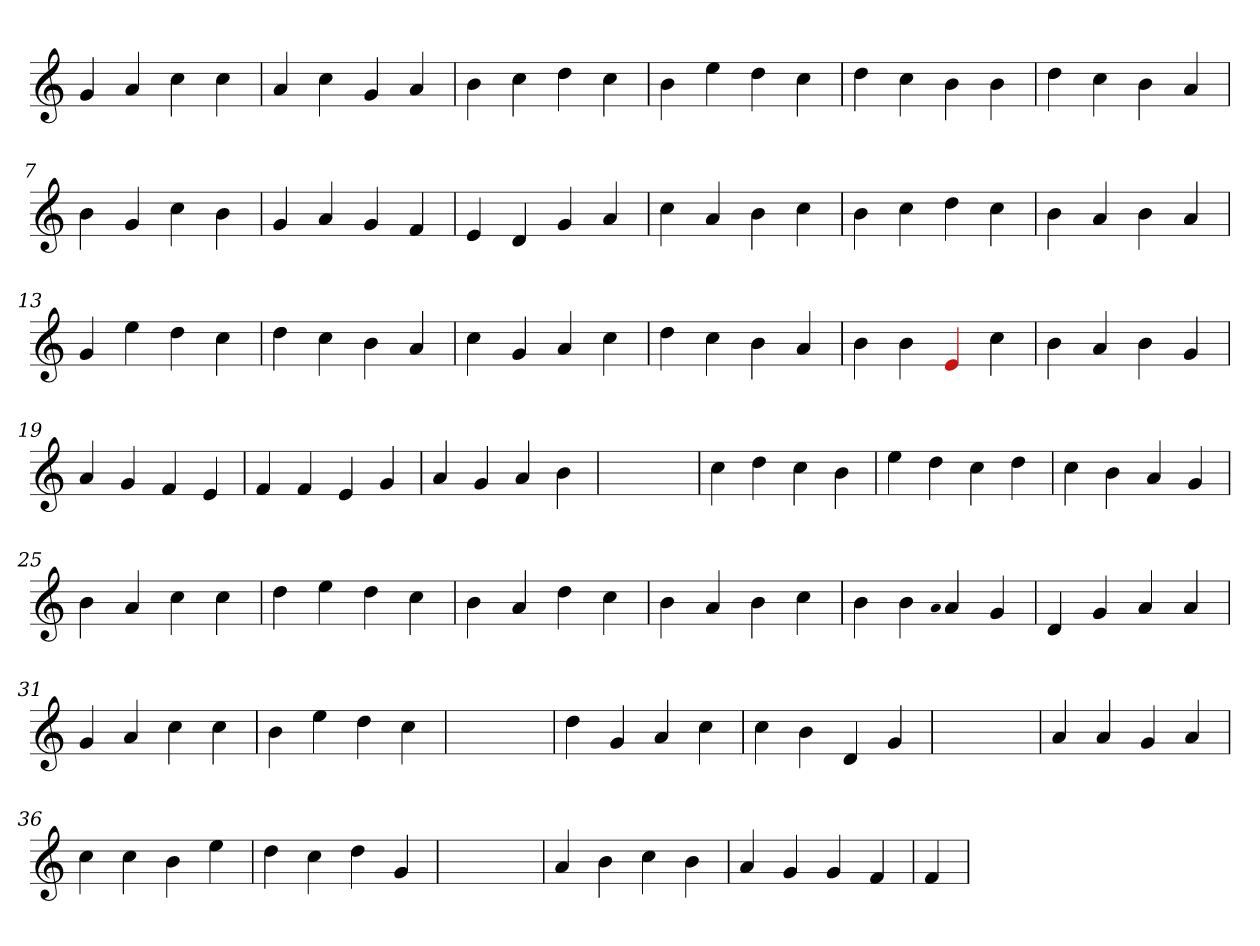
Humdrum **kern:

**kern
*part1
*staff1
*clefG2
=1
4g
4a
4cc
4cc
=2
4a
4cc
4g
4a
=3
4b
4cc
4dd
4cc
=4
4b
4ee
4dd
4cc
=5
4dd
4cc
4b
4b
=6
4dd
4cc
4b
4a
=7
4b
4g
4cc
4b
=8
4g
4a
4g
4f
=9
4e
4d
4g
4a
=10
4cc
4a
4b
4cc
=11
4b
4cc
4dd
4cc
=12
4b
4a
4b
4a
=13
4g
4ee
4dd
4cc
=14
4dd
4cc
4b
4a
=15
4cc
4g
4a
4cc
=16
4dd
4cc
4b
4a
=17
4b
4b
4Re
4cc
=18
4b
4a
4b
4g
=19
4a
4g
4f
4e
=20
4f
4f
4e
4g
=21
4a
4g
4a
4b
=22
1ryy
=22
4cc
4dd
4cc
4b
=23
4ee
4dd
4cc
4dd
=24
4cc
4b
4a
4g
=25
4b
4a
4cc
4cc
=26
4dd
4ee
4dd
4cc
=27
4b
4a
4dd
4cc
=28
4b
4a
4b
4cc
=29
4b
4b
qqa
4a
4g
=30
4d
4g
4a
4a
=31
4g
4a
4cc
4cc
=32
4b
4ee
4dd
4cc
=33
1ryy
=33
4dd
4g
4a
4cc
=34
4cc
4b
4d
4g
=35
1ryy
=35
4a
4a
4g
4a
=36
4cc
4cc
4b
4ee
=37
4dd
4cc
4dd
4g
=38
1ryy
=38
4a
4b
4cc
4b
=39
4a
4g
4g
4f
=40
4f
=
*-
